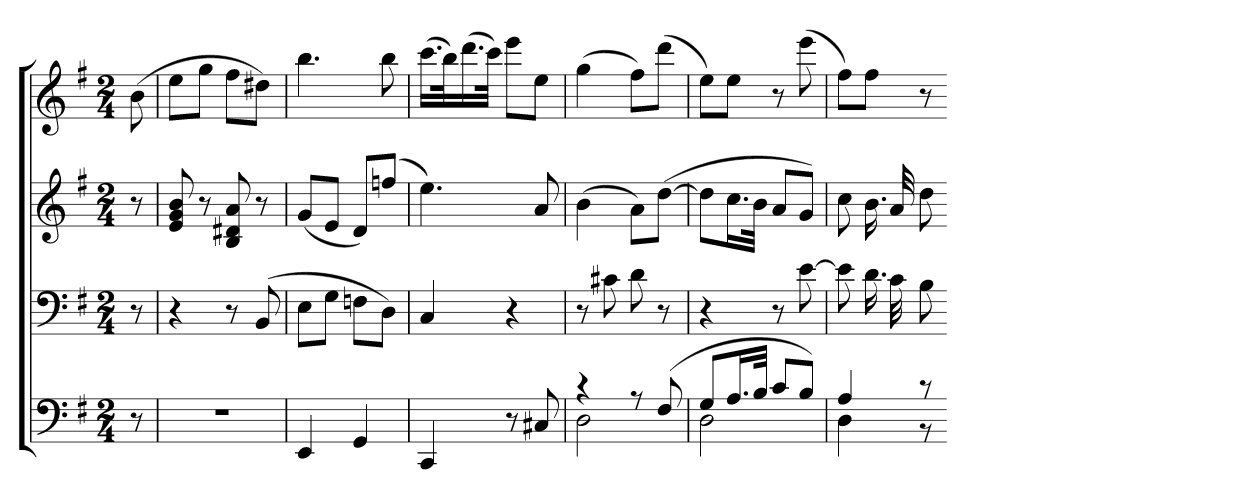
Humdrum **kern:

**kern	**kern	**kern	**kern
*part4	*part3	*part2	*part1
*staff4	*staff3	*staff2	*staff1
*clefF4	*clefF4	*clefG2	*clefG2
*k[f#]	*k[f#]	*k[f#]	*k[f#]
*G:	*G:	*G:	*G:
*M2/4	*M2/4	*M2/4	*M2/4
=	=	=	=
8r	8r	8r	(8b
=10	=10	=10	=10
2r	4r	8e 8g 8b	8eeL
.	.	8r	8ggJ
.	8r	8B 8d#X 8a	8ff#L
.	(8BB	8r	8dd#XJ)
=11	=11	=11	=11
4EE	8EL	(8gL	4.bb
.	8GJ	8eJ	.
4GG	8FnL	8dL)	.
.	8DJ)	(8ffnJ	8bb
=12	=12	=12	=12
4CC	4C	4.ee)	(16.cccLL
.	.	.	32bbK)
.	.	.	(16.ddd
.	.	.	32cccJJk)
8r	4r	.	8eeeL
8C#X	.	8a	8eeJ
=13	=13	=13	=13
*^	*	*	*
4r	2D	8r	(4b	(4gg
.	.	8c#X	.	.
8r	.	8d	8aL)	8ff#L)
(8F#	.	8r	([8ddJ	(8dddJ
=14	=14	=14	=14	=14
8GL	2D	4r	8ddL]	8eeL)
16.AL	.	.	16.ccL	8eeJ
32BJJk	.	.	32bJJk	.
8cL	.	8r	8aL	8r
8BJ)	.	[8e	8gJ)	(8eee
=15	=15	=15	=15	=15
4A	4D	8e]	8cc	8ff#L)
.	.	16.d	16.b	8ff#J
.	.	32c	32a	.
8r	8r	8B	8dd	8r
*v	*v	*	*	*
=-	=-	=-	=-
*-	*-	*-	*-
